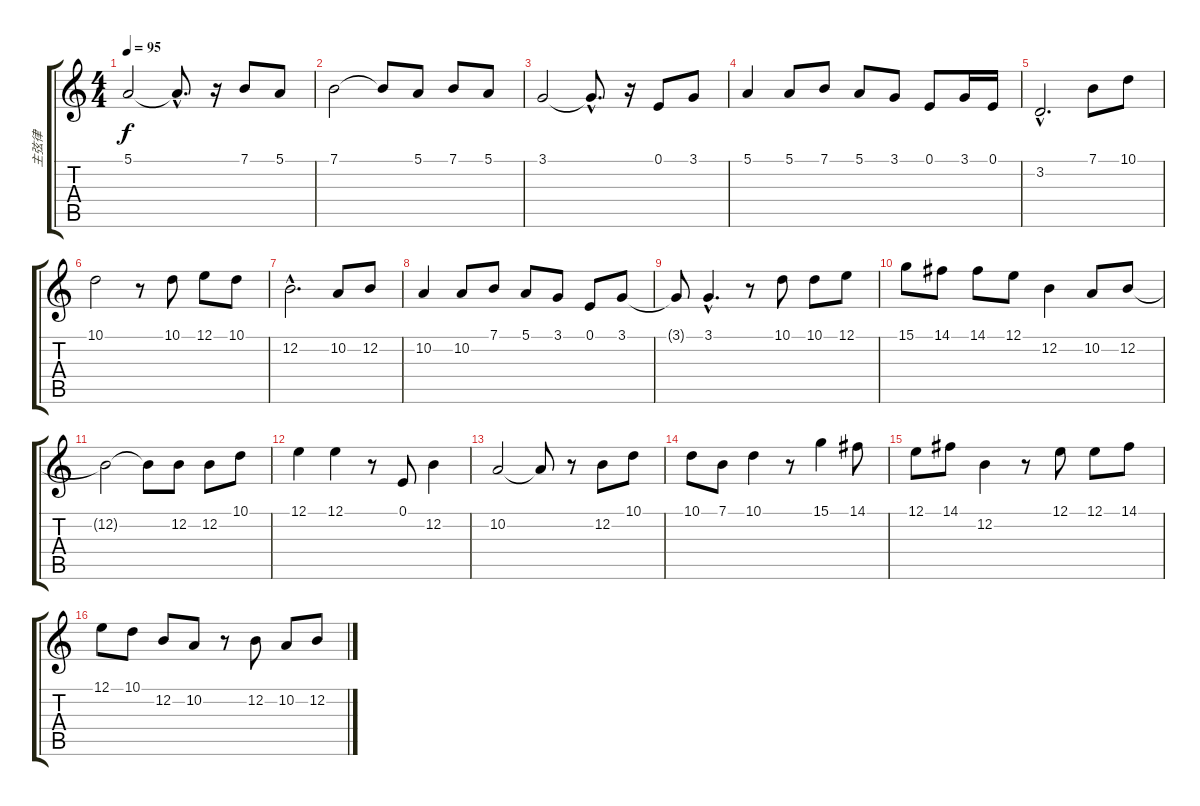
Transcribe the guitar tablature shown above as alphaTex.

\track ("主弦律" "主弦律") {instrument clarinet}
\staff {score tabs}
\tuning (E4 B3 G3 D3 A2 E2) {hide}
\ts (4 4)
\tempo 95
\clef g2
\ks c
5.1.2{dy f} 5.1{hac t}.8{d} r.16 7.1.8 5.1.8 |
7.1.2 7.1{t}.8 5.1.8 7.1.8 5.1.8 |
3.1.2 3.1{hac t}.8{d} r.16 0.1.8 3.1.8 |
5.1.4 5.1.8 7.1.8 5.1.8 3.1.8 0.1.8 3.1.16 0.1.16 |
3.2{hac}.2{d} 7.1.8 10.1.8 |
10.1.2 r.8 10.1.8 12.1.8 10.1.8 |
12.2{hac}.2{d} 10.2.8 12.2.8 |
10.2.4 10.2.8 7.1.8 5.1.8 3.1.8 0.1.8 3.1.8 |
3.1{t}.8 3.1{hac}.4{d} r.8 10.1.8 10.1.8 12.1.8 |
15.1.8 14.1.8 14.1.8 12.1.8 12.2.4 10.2.8 12.2.8 |
12.2{t}.2 12.2{t}.8 12.2.8 12.2.8 10.1.8 |
12.1.4 12.1.4 r.8 0.1.8 12.2.4 |
10.2.2 10.2{t}.8 r.8 12.2.8 10.1.8 |
10.1.8 7.1.8 10.1.4 r.8 15.1.4 14.1.8 |
12.1.8 14.1.8 12.2.4 r.8 12.1.8 12.1.8 14.1.8 |
12.1.8 10.1.8 12.2.8 10.2.8 r.8 12.2.8 10.2.8 12.2.8
